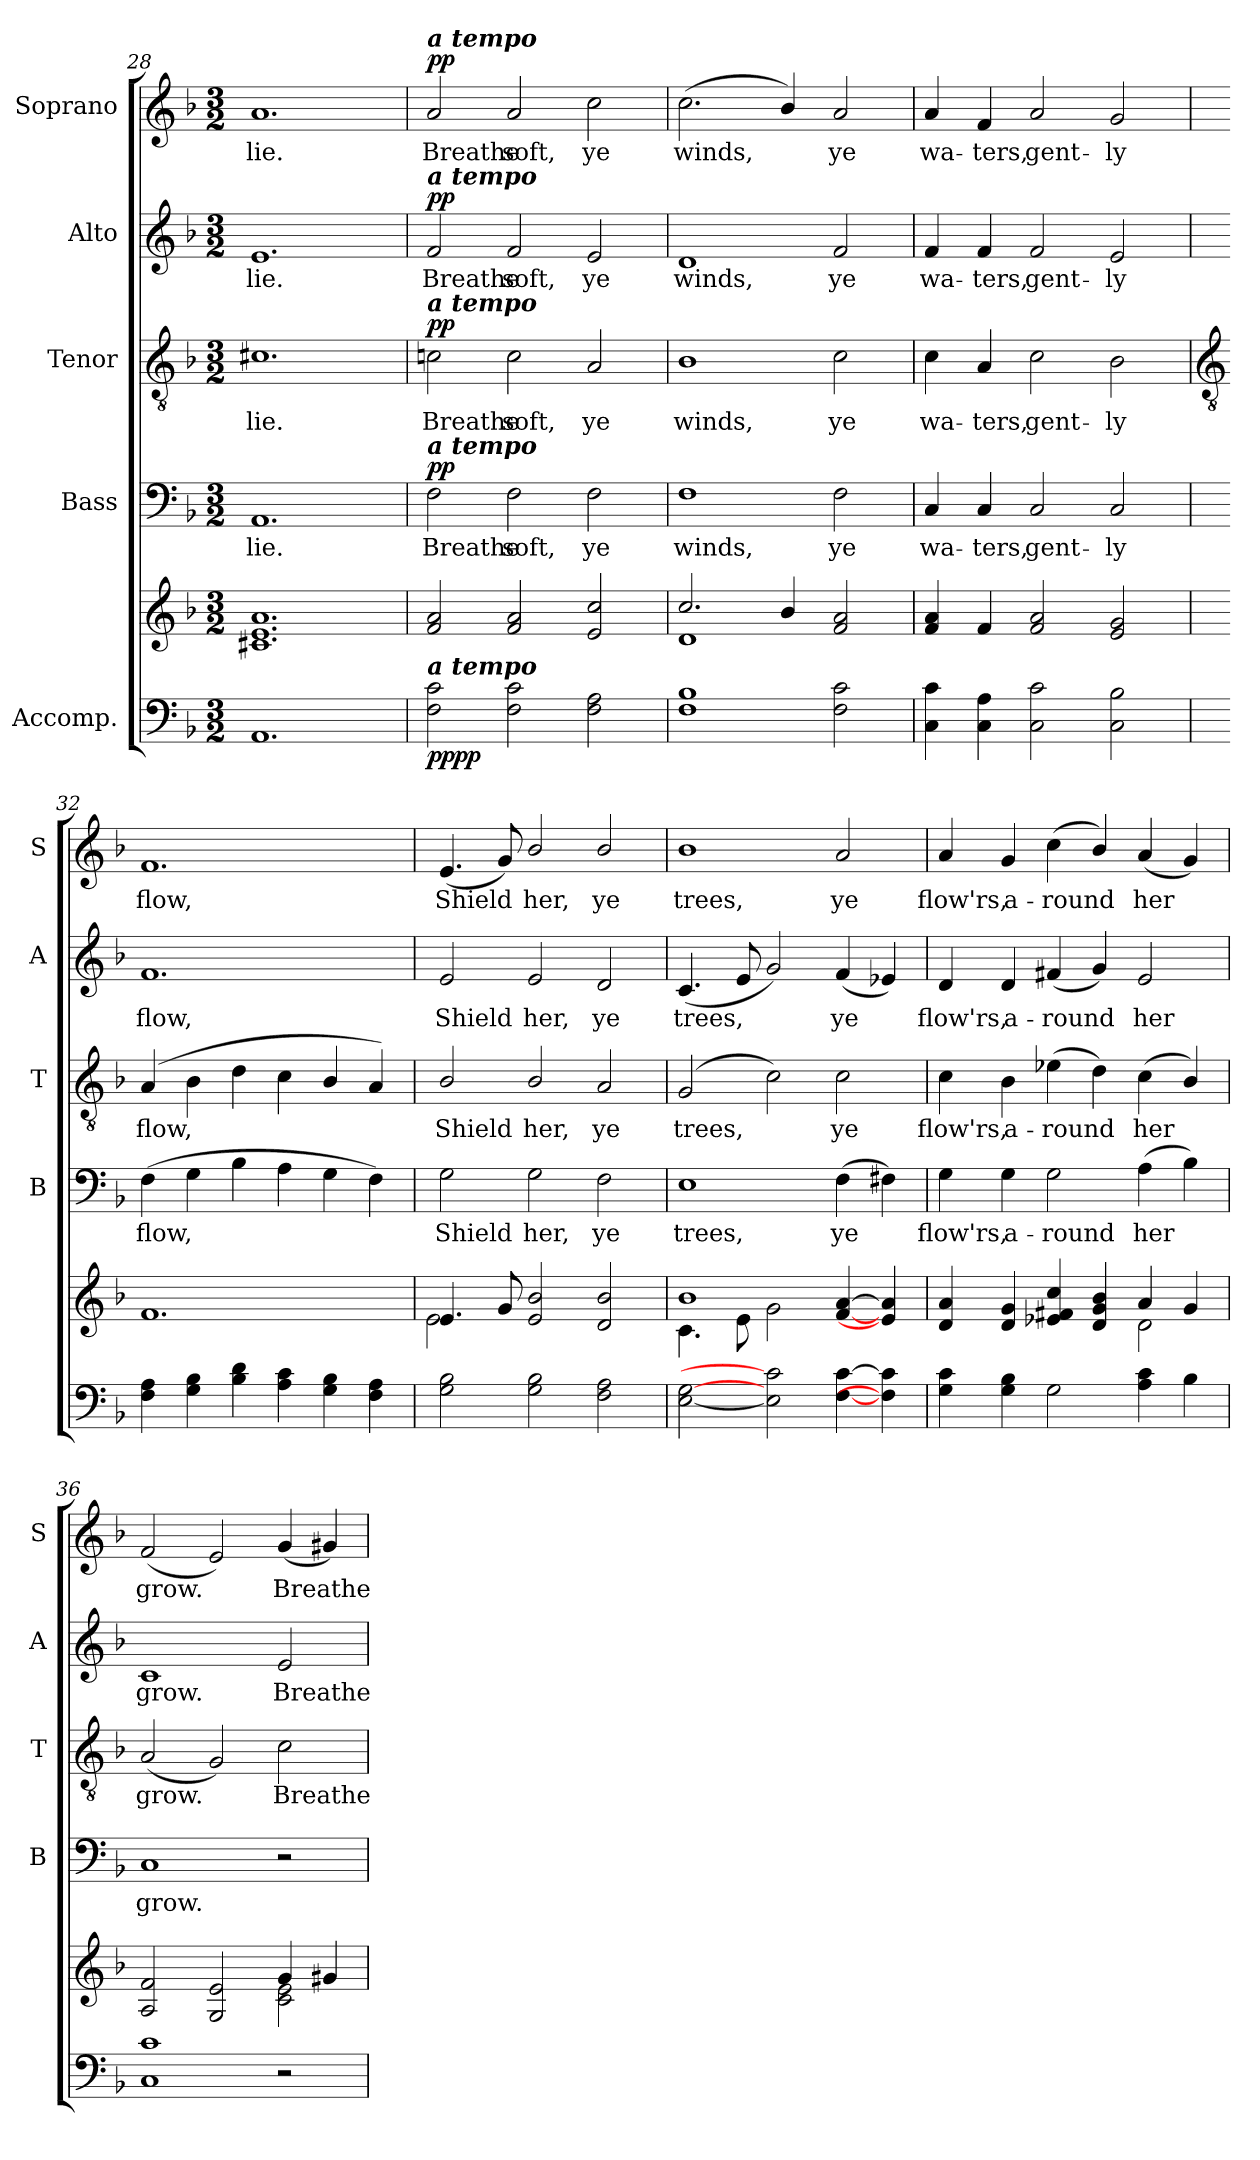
**kern	**kern	**dynam	**kern	**text	**dynam	**kern	**text	**dynam	**kern	**text	**dynam	**kern	**text	**dynam
*part5	*part5	*part5	*part4	*part4	*part4	*part3	*part3	*part3	*part2	*part2	*part2	*part1	*part1	*part1
*staff6	*staff5	*staff5/6	*staff4	*staff4	*staff4	*staff3	*staff3	*staff3	*staff2	*staff2	*staff2	*staff1	*staff1	*staff1
*I"Accomp.	*	*	*I"Bass	*	*	*I"Tenor	*	*	*I"Alto	*	*	*I"Soprano	*	*
*	*	*	*I'B	*	*	*I'T	*	*	*I'A	*	*	*I'S	*	*
*clefF4	*clefG2	*	*clefF4	*	*	*clefGv2	*	*	*clefG2	*	*	*clefG2	*	*
*k[b-]	*k[b-]	*	*k[b-]	*	*	*k[b-]	*	*	*k[b-]	*	*	*k[b-]	*	*
*F:	*F:	*	*F:	*	*	*F:	*	*	*F:	*	*	*F:	*	*
*M3/2	*M3/2	*	*M3/2	*	*	*M3/2	*	*	*M3/2	*	*	*M3/2	*	*
=28	=28	=28	=28	=28	=28	=28	=28	=28	=28	=28	=28	=28	=28	=28
*	*^	*	*	*	*	*	*	*	*	*	*	*	*	*
!	!	!LO:N:vis=1	!	!	!LO:LY:b	!	!	!LO:LY:b	!	!	!LO:LY:b	!	!	!LO:LY:b	!
1.AA	1.c#X/ 1.e/ 1.a/	1.ryy	.	1.AA	lie.	.	1.c#X	lie.	.	1.e	lie.	.	1.a	lie.	.
=29	=29	=29	=29	=29	=29	=29	=29	=29	=29	=29	=29	=29	=29	=29	=29
!	!	!	!	!	!	!	!	!	!	!	!	!	!LO:TX:a:Bi:t=a tempo	!	!
!	!	!	!	!	!	!	!	!	!	!LO:TX:a:Bi:t=a tempo	!	!	!	!	!
!	!	!	!	!	!	!	!LO:TX:a:Bi:t=a tempo	!	!	!	!	!	!	!	!
!	!	!	!	!LO:TX:a:Bi:t=a tempo	!	!	!	!	!	!	!	!	!	!	!
!LO:TX:a:Bi:t=a tempo	!	!	!	!	!	!	!	!	!	!	!	!	!	!	!
!	!	!LO:N:vis=1	!LO:DY:b=2	!	!LO:LY:b	!	!	!LO:LY:b	!	!	!LO:LY:b	!	!	!LO:LY:b	!
!	!	!	!LO:DY:n=1:b	!	!	!LO:DY:b	!	!	!LO:DY:b	!	!	!LO:DY:b	!	!	!LO:DY:b
2F 2c	2f/ 2a/	1.ryy	pp pp	2F	Breathe	pp	2cn	Breathe	pp	2f	Breathe	pp	2a	Breathe	pp
!	!	!	!	!	!LO:LY:b	!	!	!LO:LY:b	!	!	!LO:LY:b	!	!	!LO:LY:b	!
2F 2c	2f/ 2a/	.	.	2F	soft,	.	2c	soft,	.	2f	soft,	.	2a	soft,	.
!	!	!	!	!	!LO:LY:b	!	!	!LO:LY:b	!	!	!LO:LY:b	!	!	!LO:LY:b	!
2F 2A	2e/ 2cc/	.	.	2F	ye	.	2A	ye	.	2e	ye	.	2cc	ye	.
=30	=30	=30	=30	=30	=30	=30	=30	=30	=30	=30	=30	=30	=30	=30	=30
!	!	!	!	!	!LO:LY:b	!	!	!LO:LY:b	!	!	!LO:LY:b	!	!	!LO:LY:b	!
1F 1B-	2.cc/	1d\	.	1F	winds,	.	1B-	winds,	.	1d	winds,	.	(<2.cc	winds,	.
.	4b-/	.	.	.	.	.	.	.	.	.	.	.	4b-/)	.	.
!	!	!	!	!	!LO:LY:b	!	!	!LO:LY:b	!	!	!LO:LY:b	!	!	!LO:LY:b	!
2F 2c	2f/ 2a/	2ryy	.	2F	ye	.	2c	ye	.	2f	ye	.	2a	ye	.
=31	=31	=31	=31	=31	=31	=31	=31	=31	=31	=31	=31	=31	=31	=31	=31
!	!	!LO:N:vis=1	!	!	!LO:LY:b	!	!	!LO:LY:b	!	!	!LO:LY:b	!	!	!LO:LY:b	!
4C 4c	4f/ 4a/	1.ryy	.	4C	wa-	.	4c	wa-	.	4f	wa-	.	4a	wa-	.
!	!	!	!	!	!LO:LY:b	!	!	!LO:LY:b	!	!	!LO:LY:b	!	!	!LO:LY:b	!
4C 4A	4f/	.	.	4C	-ters,	.	4A	-ters,	.	4f	-ters,	.	4f	-ters,	.
!	!	!	!	!	!LO:LY:b	!	!	!LO:LY:b	!	!	!LO:LY:b	!	!	!LO:LY:b	!
2C 2c	2f/ 2a/	.	.	2C	gent-	.	2c	gent-	.	2f	gent-	.	2a	gent-	.
!	!	!	!	!	!LO:LY:b	!	!	!LO:LY:b	!	!	!LO:LY:b	!	!	!LO:LY:b	!
2C 2B-	2e/ 2g/	.	.	2C	-ly	.	2B-	-ly	.	2e	-ly	.	2g	-ly	.
!!LO:LB:g=z
=32	=32	=32	=32	=32	=32	=32	=32	=32	=32	=32	=32	=32	=32	=32	=32
*	*	*	*	*	*	*	*clefGv2	*	*	*	*	*	*	*	*
!	!	!LO:N:vis=1	!	!	!LO:LY:b	!	!	!LO:LY:b	!	!	!LO:LY:b	!	!	!LO:LY:b	!
4F 4A	1.f/	1.ryy	.	(>4F	flow,	.	(<4A	flow,	.	1.f	flow,	.	1.f	flow,	.
4G 4B-	.	.	.	4G	.	.	4B-	.	.	.	.	.	.	.	.
4B- 4d	.	.	.	4B-	.	.	4d	.	.	.	.	.	.	.	.
4A 4c	.	.	.	4A	.	.	4c	.	.	.	.	.	.	.	.
4G 4B-	.	.	.	4G	.	.	4B-/	.	.	.	.	.	.	.	.
4F 4A	.	.	.	4F)	.	.	4A)	.	.	.	.	.	.	.	.
=33	=33	=33	=33	=33	=33	=33	=33	=33	=33	=33	=33	=33	=33	=33	=33
!	!	!	!	!	!LO:LY:b	!	!	!LO:LY:b	!	!	!LO:LY:b	!	!	!LO:LY:b	!
2G 2B-	4.e/	2e\	.	2G	Shield	.	2B-/	Shield	.	2e	Shield	.	(<4.e	Shield	.
.	8g/	.	.	.	.	.	.	.	.	.	.	.	8g)	.	.
!	!	!	!	!	!LO:LY:b	!	!	!LO:LY:b	!	!	!LO:LY:b	!	!	!LO:LY:b	!
2G 2B-	2e/ 2b-/	1ryy	.	2G	her,	.	2B-/	her,	.	2e	her,	.	2b-/	her,	.
!	!	!	!	!	!LO:LY:b	!	!	!LO:LY:b	!	!	!LO:LY:b	!	!	!LO:LY:b	!
2F 2A	2d/ 2b-/	.	.	2F	ye	.	2A	ye	.	2d	ye	.	2b-/	ye	.
=34	=34	=34	=34	=34	=34	=34	=34	=34	=34	=34	=34	=34	=34	=34	=34
!	!	!	!	!	!LO:LY:b	!	!	!LO:LY:b	!	!	!LO:LY:b	!	!	!LO:LY:b	!
[2E [2G	1b-/	4.c\	.	1E	trees,	.	(<2G	trees,	.	(<4.c	trees,	.	1b-	trees,	.
.	.	8e\	.	.	.	.	.	.	.	8e	.	.	.	.	.
2E] 2c]	.	2g\	.	.	.	.	2c)	.	.	2g)	.	.	.	.	.
!	!	!	!	!	!LO:LY:b	!	!	!LO:LY:b	!	!	!LO:LY:b	!	!	!LO:LY:b	!
[4F [4c	[4f/ [4a/	2ryy	.	(>4F	ye	.	2c	ye	.	(<4f	ye	.	2a	ye	.
4F#] 4c]	4e-/] 4a/]	.	.	4F#X)	.	.	.	.	.	4e-X)	.	.	.	.	.
=35	=35	=35	=35	=35	=35	=35	=35	=35	=35	=35	=35	=35	=35	=35	=35
!	!	!	!	!	!LO:LY:b	!	!	!LO:LY:b	!	!	!LO:LY:b	!	!	!LO:LY:b	!
4G 4c	4d/ 4a/	2ryy	.	4G	flow'rs,	.	4c	flow'rs,	.	4d	flow'rs,	.	4a	flow'rs,	.
!	!	!	!	!	!LO:LY:b	!	!	!LO:LY:b	!	!	!LO:LY:b	!	!	!LO:LY:b	!
4G 4B-	4d/ 4g/	.	.	4G	a-	.	4B-	a-	.	4d	a-	.	4g	a-	.
!	!	!	!	!	!LO:LY:b	!	!	!LO:LY:b	!	!	!LO:LY:b	!	!	!LO:LY:b	!
2G	4e-X/ 4f#X/ 4cc/	2ryy	.	2G	-round	.	(>4e-X	-round	.	(<4f#X	-round	.	(<4cc	-round	.
.	4d/ 4g/ 4b-/	.	.	.	.	.	4d)	.	.	4g)	.	.	4b-/)	.	.
!	!	!	!	!	!LO:LY:b	!	!	!LO:LY:b	!	!	!LO:LY:b	!	!	!LO:LY:b	!
4A 4c	4a/	2d\	.	(>4A	her	.	(<4c	her	.	2e	her	.	(<4a	her	.
4B-	4g/	.	.	4B-)	.	.	4B-/)	.	.	.	.	.	4g)	.	.
=36	=36	=36	=36	=36	=36	=36	=36	=36	=36	=36	=36	=36	=36	=36	=36
!	!	!	!	!	!LO:LY:b	!	!	!LO:LY:b	!	!	!LO:LY:b	!	!	!LO:LY:b	!
1C 1c	2A/ 2f/	2ryy	.	1C	grow.	.	(<2A	grow.	.	1c	grow.	.	(<2f	grow.	.
.	2G/ 2e/	2ryy	.	.	.	.	2G)	.	.	.	.	.	2e)	.	.
!	!	!	!	!	!	!	!	!LO:LY:b	!	!	!LO:LY:b	!	!	!LO:LY:b	!
2r	4g/	2c\ 2e\	.	2r	.	.	2c	Breathe	.	2e	Breathe	.	(<4g	Breathe	.
.	4g#X/	.	.	.	.	.	.	.	.	.	.	.	4g#X)	.	.
*	*v	*v	*	*	*	*	*	*	*	*	*	*	*	*	*
=	=	=	=	=	=	=	=	=	=	=	=	=	=	=
*-	*-	*-	*-	*-	*-	*-	*-	*-	*-	*-	*-	*-	*-	*-
